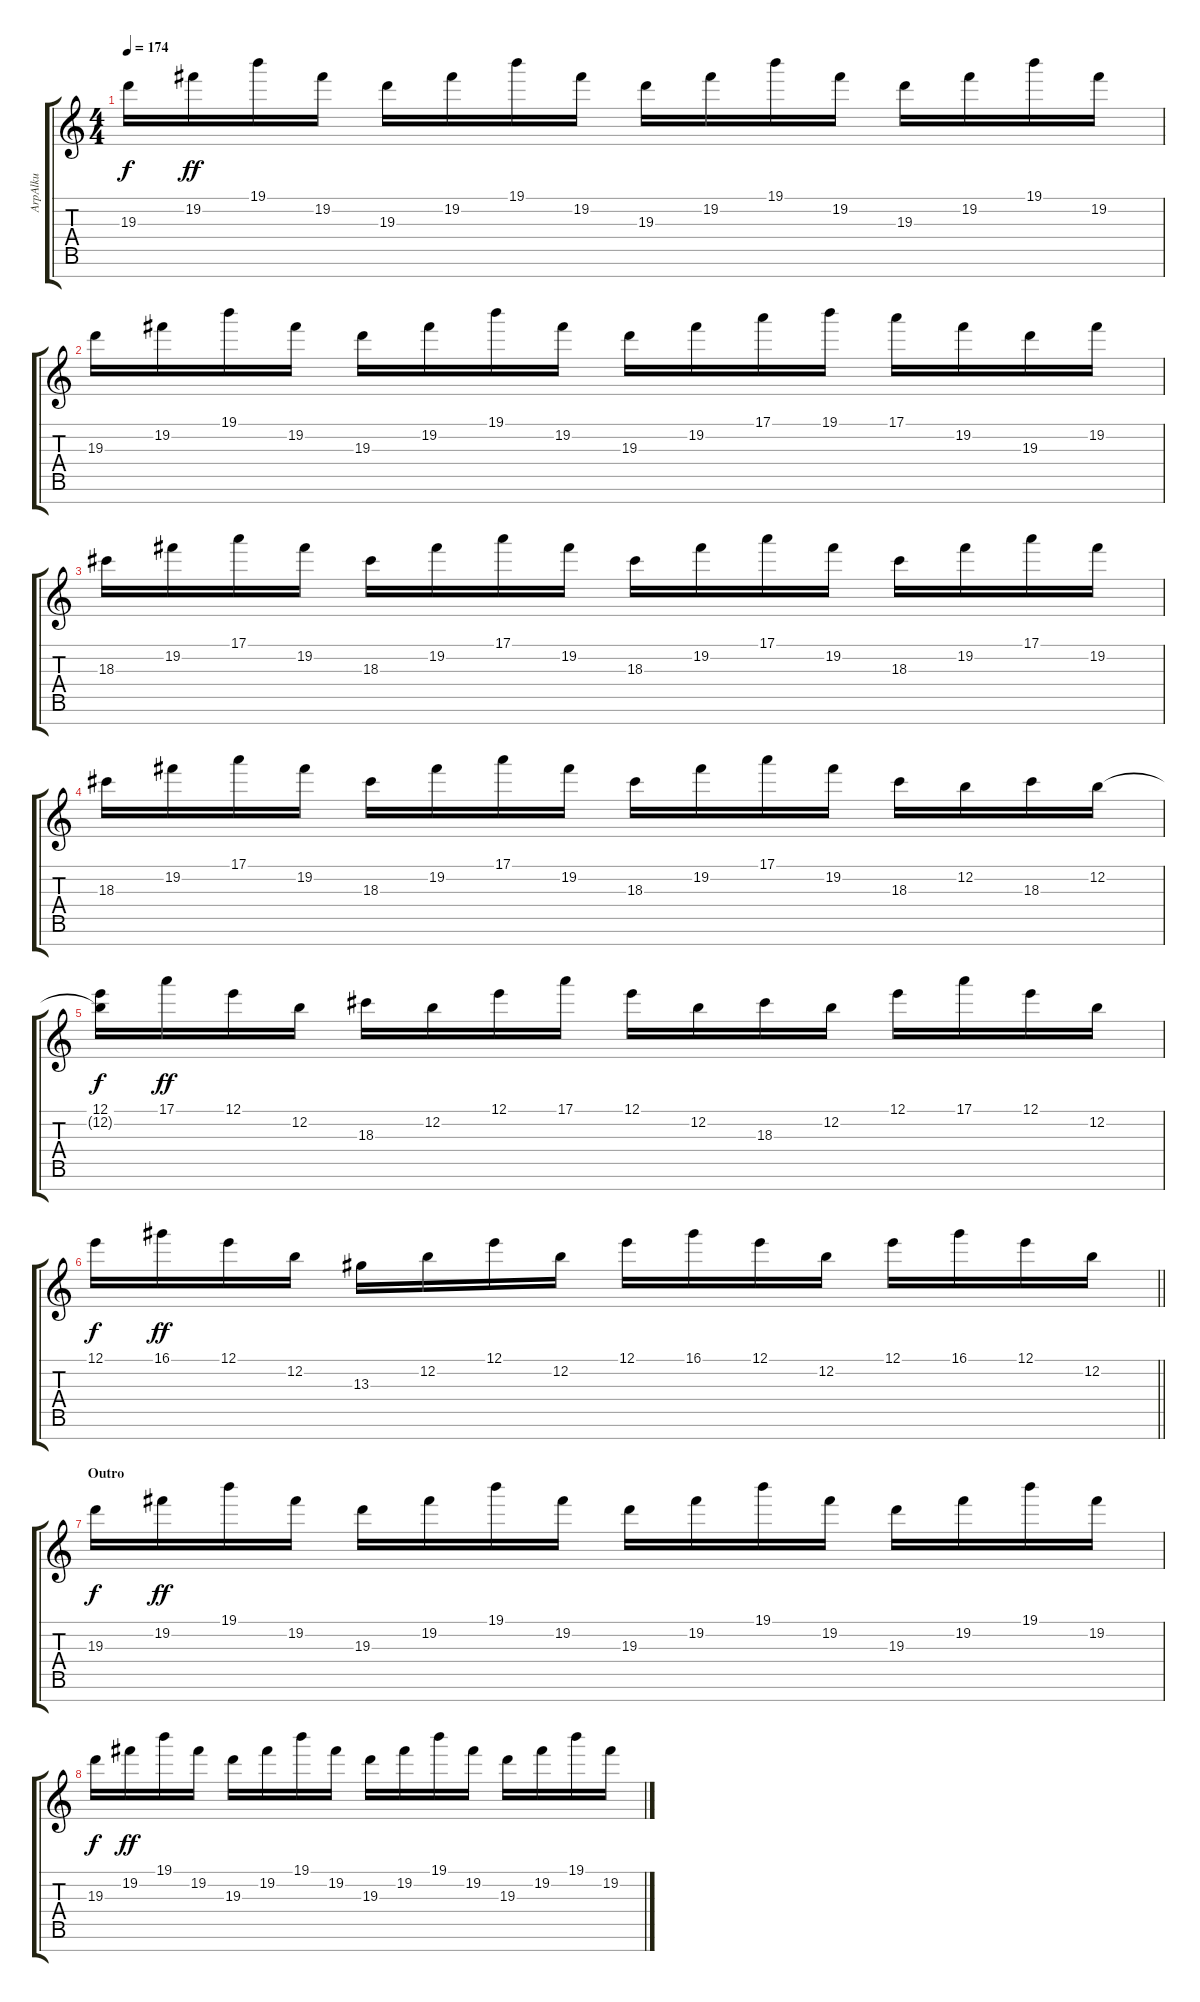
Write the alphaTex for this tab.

\track ("ArpAlku" "ArpAlku") {instrument synthbass1}
\staff {score tabs}
\tuning (E4 B3 G3 D3 A2 E2 B1) {hide}
\ts (4 4)
\tempo 174
\clef g2
\ks c
19.3.16{dy f} 19.2.16{dy ff} 19.1.16 19.2.16 19.3.16 19.2.16 19.1.16 19.2.16 19.3.16 19.2.16 19.1.16 19.2.16 19.3.16 19.2.16 19.1.16 19.2.16 |
19.3.16 19.2.16 19.1.16 19.2.16 19.3.16 19.2.16 19.1.16 19.2.16 19.3.16 19.2.16 17.1.16 19.1.16 17.1.16 19.2.16 19.3.16 19.2.16 |
18.3.16 19.2.16 17.1.16 19.2.16 18.3.16 19.2.16 17.1.16 19.2.16 18.3.16 19.2.16 17.1.16 19.2.16 18.3.16 19.2.16 17.1.16 19.2.16 |
18.3.16 19.2.16 17.1.16 19.2.16 18.3.16 19.2.16 17.1.16 19.2.16 18.3.16 19.2.16 17.1.16 19.2.16 18.3.16 12.2.16 18.3.16 12.2.16 |
(12.1 12.2{t}).16{dy f} 17.1.16{dy ff} 12.1.16 12.2.16 18.3.16 12.2.16 12.1.16 17.1.16 12.1.16 12.2.16 18.3.16 12.2.16 12.1.16 17.1.16 12.1.16 12.2.16 |
\barLineRight lightlight
12.1.16{dy f} 16.1.16{dy ff} 12.1.16 12.2.16 13.3.16 12.2.16 12.1.16 12.2.16 12.1.16 16.1.16 12.1.16 12.2.16 12.1.16 16.1.16 12.1.16 12.2.16 |
\section ("" "Outro")
19.3.16{dy f} 19.2.16{dy ff} 19.1.16 19.2.16 19.3.16 19.2.16 19.1.16 19.2.16 19.3.16 19.2.16 19.1.16 19.2.16 19.3.16 19.2.16 19.1.16 19.2.16 |
19.3.16{dy f} 19.2.16{dy ff} 19.1.16 19.2.16 19.3.16 19.2.16 19.1.16 19.2.16 19.3.16 19.2.16 19.1.16 19.2.16 19.3.16 19.2.16 19.1.16 19.2.16
